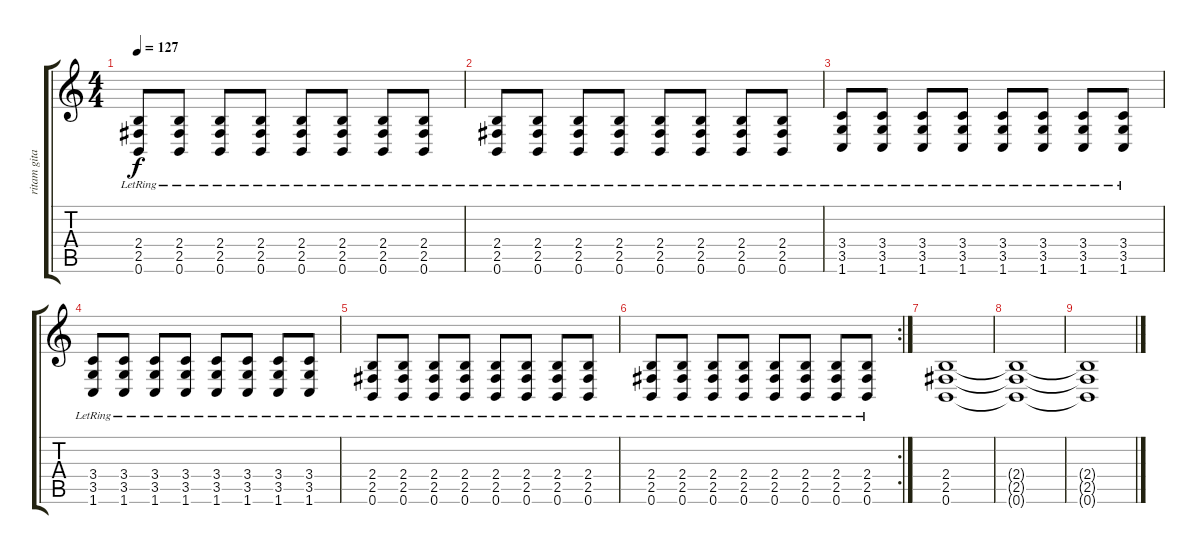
\track ("ritam gitara" "ritam gita") {instrument distortionguitar}
\staff {score tabs}
\tuning (B3 Gb3 D3 A2 E2 B1) {hide}
\ts (4 4)
\tempo 127
\clef g2
\ks c
(2.4{lr} 2.5{lr} 0.6{lr}).8{dy f} (2.4{lr} 2.5{lr} 0.6{lr}).8 (2.4{lr} 2.5{lr} 0.6{lr}).8 (2.4{lr} 2.5{lr} 0.6{lr}).8 (2.4{lr} 2.5{lr} 0.6{lr}).8 (2.4{lr} 2.5{lr} 0.6{lr}).8 (2.4{lr} 2.5{lr} 0.6{lr}).8 (2.4{lr} 2.5{lr} 0.6{lr}).8 |
(2.4{lr} 2.5{lr} 0.6{lr}).8 (2.4{lr} 2.5{lr} 0.6{lr}).8 (2.4{lr} 2.5{lr} 0.6{lr}).8 (2.4{lr} 2.5{lr} 0.6{lr}).8 (2.4{lr} 2.5{lr} 0.6{lr}).8 (2.4{lr} 2.5{lr} 0.6{lr}).8 (2.4{lr} 2.5{lr} 0.6{lr}).8 (2.4{lr} 2.5{lr} 0.6{lr}).8 |
(3.4{lr} 3.5{lr} 1.6{lr}).8 (3.4{lr} 3.5{lr} 1.6{lr}).8 (3.4{lr} 3.5{lr} 1.6{lr}).8 (3.4{lr} 3.5{lr} 1.6{lr}).8 (3.4{lr} 3.5{lr} 1.6{lr}).8 (3.4{lr} 3.5{lr} 1.6{lr}).8 (3.4{lr} 3.5{lr} 1.6{lr}).8 (3.4{lr} 3.5{lr} 1.6{lr}).8 |
(3.4{lr} 3.5{lr} 1.6{lr}).8 (3.4{lr} 3.5{lr} 1.6{lr}).8 (3.4{lr} 3.5{lr} 1.6{lr}).8 (3.4{lr} 3.5{lr} 1.6{lr}).8 (3.4{lr} 3.5{lr} 1.6{lr}).8 (3.4{lr} 3.5{lr} 1.6{lr}).8 (3.4{lr} 3.5{lr} 1.6{lr}).8 (3.4{lr} 3.5{lr} 1.6{lr}).8 |
(2.4{lr} 2.5{lr} 0.6{lr}).8 (2.4{lr} 2.5{lr} 0.6{lr}).8 (2.4{lr} 2.5{lr} 0.6{lr}).8 (2.4{lr} 2.5{lr} 0.6{lr}).8 (2.4{lr} 2.5{lr} 0.6{lr}).8 (2.4{lr} 2.5{lr} 0.6{lr}).8 (2.4{lr} 2.5{lr} 0.6{lr}).8 (2.4{lr} 2.5{lr} 0.6{lr}).8 |
\rc 2
(2.4{lr} 2.5{lr} 0.6{lr}).8 (2.4{lr} 2.5{lr} 0.6{lr}).8 (2.4{lr} 2.5{lr} 0.6{lr}).8 (2.4{lr} 2.5{lr} 0.6{lr}).8 (2.4{lr} 2.5{lr} 0.6{lr}).8 (2.4{lr} 2.5{lr} 0.6{lr}).8 (2.4{lr} 2.5{lr} 0.6{lr}).8 (2.4{lr} 2.5{lr} 0.6{lr}).8 |
(2.4 2.5 0.6).1 |
(2.4{t} 2.5{t} 0.6{t}).1{volume 0} |
(2.4{t} 2.5{t} 0.6{t}).1
